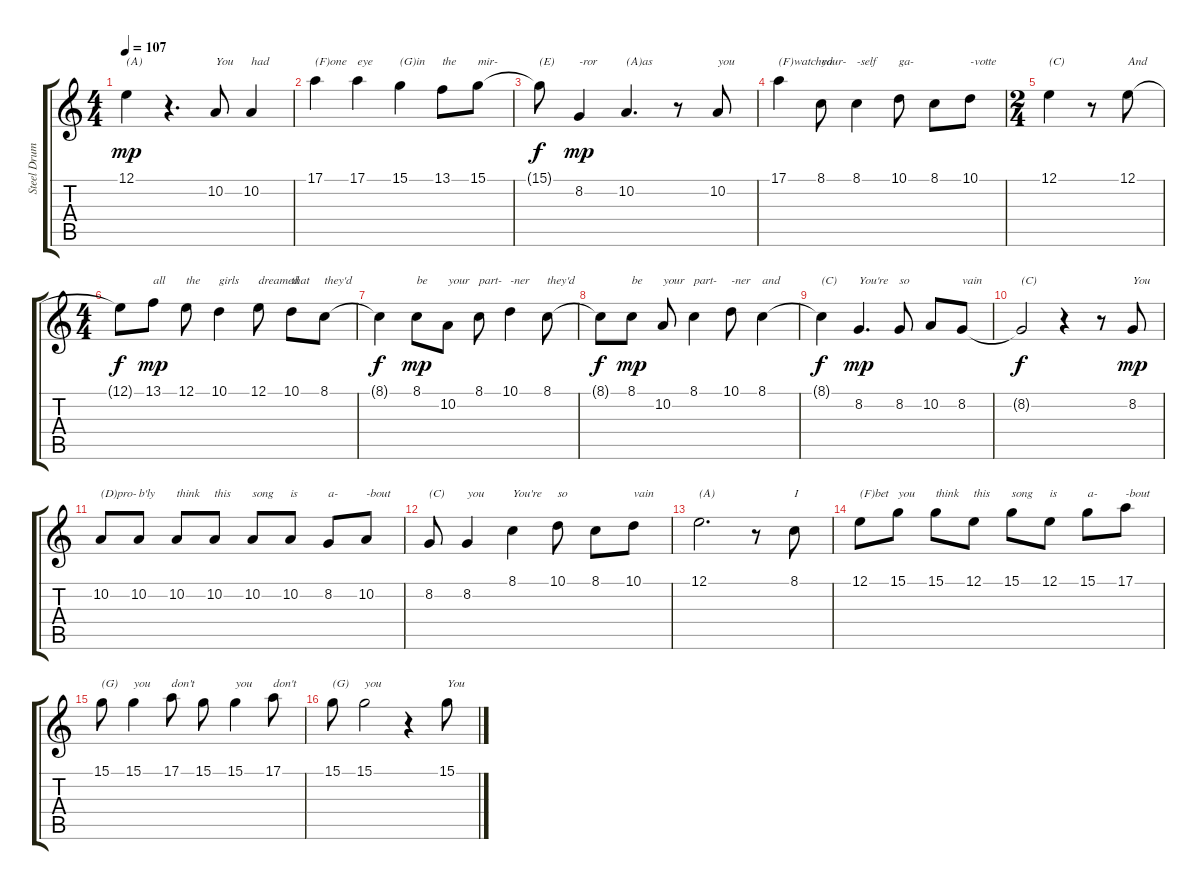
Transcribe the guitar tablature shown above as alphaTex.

\track ("Steel Drums" "Steel Drum") {instrument steeldrums}
\staff {score tabs}
\tuning (E4 B3 G3 D3 A2 E2) {hide}
\ts (4 4)
\tempo 107
\clef g2
\ks c
12.1.4{txt "(A)" dy mp} r.4{d} 10.2.8{txt "You"} 10.2.4{txt "had"} |
17.1.4{txt "(F)one"} 17.1.4{txt "eye"} 15.1.4{txt "(G)in"} 13.1.8{txt "the"} 15.1.8{txt "mir-"} |
15.1{t}.8{txt "(E)" dy f} 8.2.4{txt "-ror" dy mp} 10.2.4{d txt "(A)as"} r.8 10.2.8{txt "you"} |
17.1.4{txt "(F)watched"} 8.1.8{txt "your-"} 8.1.4{txt "-self"} 10.1.8{txt "ga-"} 8.1.8 10.1.8{txt "-votte"} |
\ts (2 4)
12.1.4{txt "(C)"} r.8 12.1.8{txt "And"} |
\ts (4 4)
12.1{t}.8{dy f} 13.1.8{txt "all" dy mp} 12.1.8{txt "the"} 10.1.4{txt "girls"} 12.1.8{txt "dreamed"} 10.1.8{txt "that"} 8.1.8{txt "they'd"} |
8.1{t}.4{dy f} 8.1.8{txt "be" dy mp} 10.2.8{txt "your"} 8.1.8{txt "part-"} 10.1.4{txt "-ner"} 8.1.8{txt "they'd"} |
8.1{t}.8{dy f} 8.1.8{txt "be" dy mp} 10.2.8{txt "your"} 8.1.4{txt "part-"} 10.1.8{txt "-ner"} 8.1.4{txt "and"} |
8.1{t}.4{txt "(C)" dy f} 8.2.4{d txt "You're" dy mp} 8.2.8{txt "so"} 10.2.8 8.2.8{txt "vain"} |
8.2{t}.2{txt "(C)" dy f} r.4 r.8 8.2.8{txt "You" dy mp} |
10.2.8{txt "(D)pro-"} 10.2.8{txt "b'ly"} 10.2.8{txt "think"} 10.2.8{txt "this"} 10.2.8{txt "song"} 10.2.8{txt "is"} 8.2.8{txt "a-"} 10.2.8{txt "-bout"} |
8.2.8{txt "(C)"} 8.2.4{txt "you"} 8.1.4{txt "You're"} 10.1.8{txt "so"} 8.1.8 10.1.8{txt "vain"} |
12.1.2{d txt "(A)"} r.8 8.1.8{txt "I"} |
12.1.8{txt "(F)bet"} 15.1.8{txt "you"} 15.1.8{txt "think"} 12.1.8{txt "this"} 15.1.8{txt "song"} 12.1.8{txt "is"} 15.1.8{txt "a-"} 17.1.8{txt "-bout"} |
15.1.8{txt "(G)"} 15.1.4{txt "you"} 17.1.8{txt "don't"} 15.1.8 15.1.4{txt "you"} 17.1.8{txt "don't"} |
15.1.8{txt "(G)"} 15.1.2{txt "you"} r.4 15.1.8{txt "You"}
